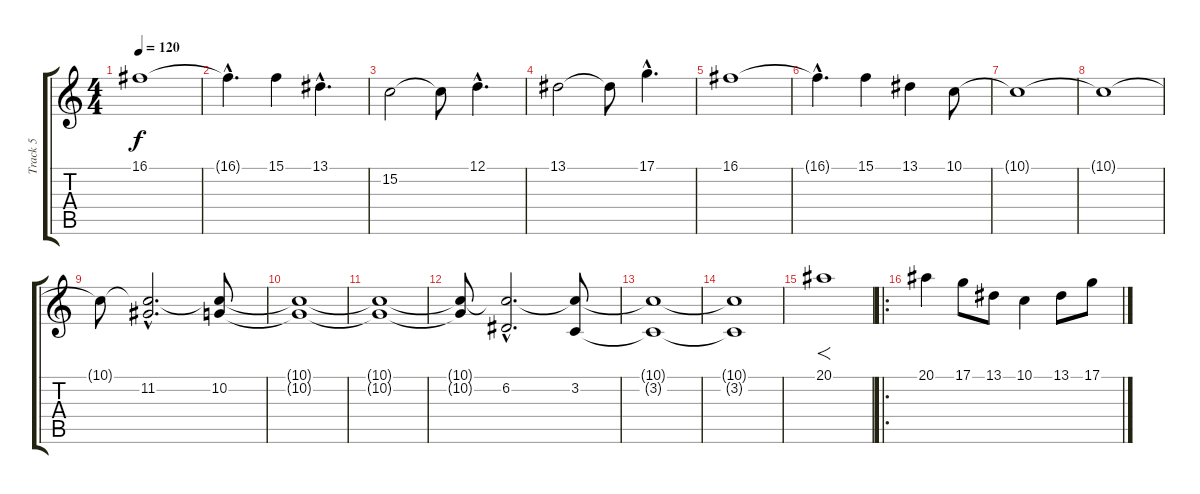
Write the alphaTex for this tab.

\track ("Track 5" "Track 5") {instrument fx7echoes}
\staff {score tabs}
\tuning (D4 A3 F3 C3 G2 D2) {hide}
\ts (4 4)
\tempo 120
\clef g2
\ks c
16.1.1{dy f} |
16.1{hac t}.4{d} 15.1.4 13.1{hac}.4{d} |
15.2.2 15.2{t}.8 12.1{hac}.4{d} |
13.1.2 13.1{t}.8 17.1{hac}.4{d} |
16.1.1 |
16.1{hac t}.4{d} 15.1.4 13.1.4 10.1.8 |
10.1{t}.1 |
10.1{t}.1 |
10.1{t}.8 (10.1{hac t} 11.2{hac}).2{d} (10.1{t} 10.2).8 |
(10.1{t} 10.2{t}).1 |
(10.1{t} 10.2{t}).1 |
(10.1{t} 10.2{t}).8 (10.1{hac t} 6.2{hac}).2{d} (10.1{t} 3.2).8 |
(10.1{t} 3.2{t}).1 |
(10.1{t} 3.2{t}).1 |
20.1.1{f} |
\ro
20.1.4 17.1.8 13.1.8 10.1.4 13.1.8 17.1.8
